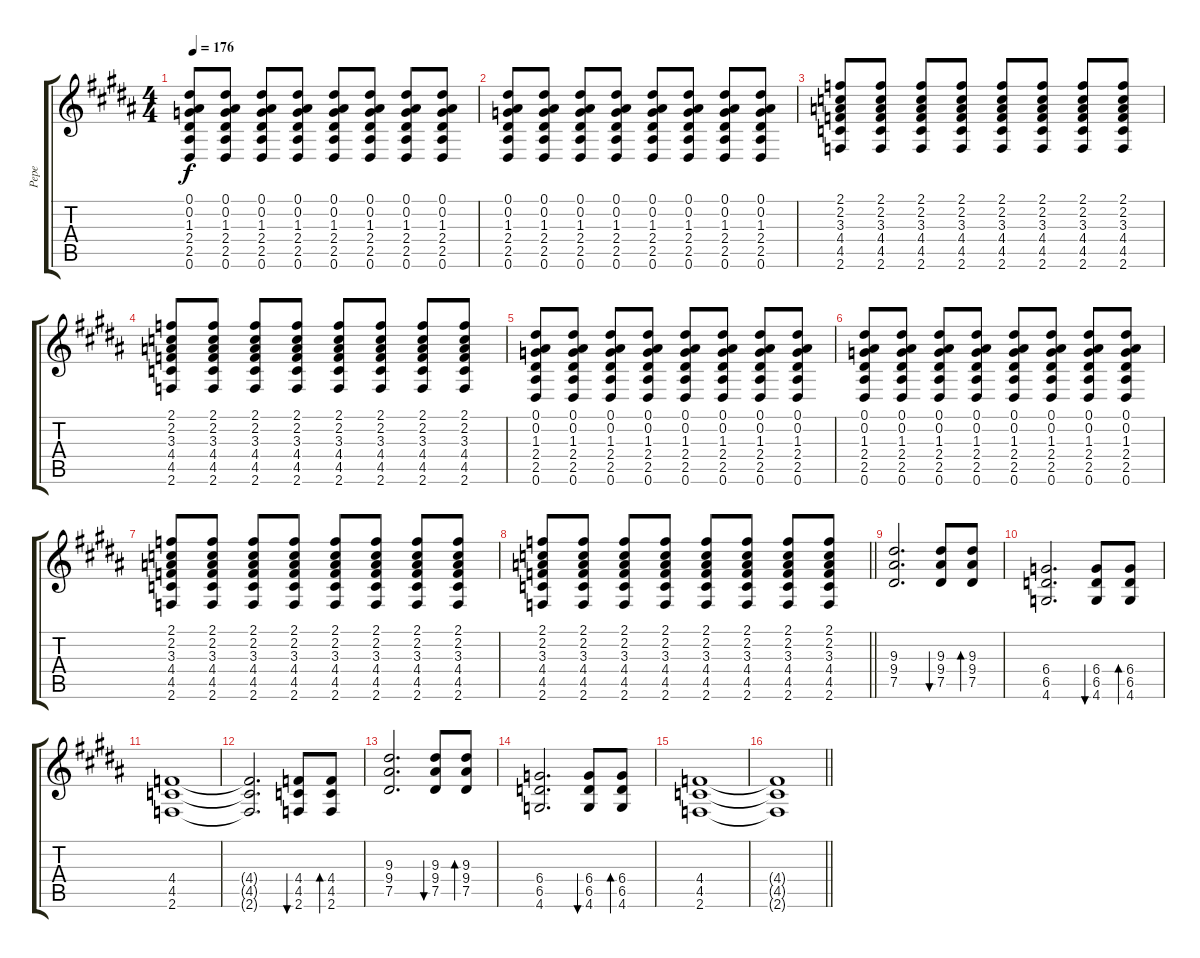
\track ("Pepe" "Pepe") {instrument distortionguitar}
\staff {score tabs}
\tuning (Eb4 Bb3 Gb3 Db3 Ab2 Eb2) {hide}
\ts (4 4)
\tempo 176
\clef g2
\ks b
(0.1 0.2 1.3 2.4 2.5 0.6).8{dy f} (0.1 0.2 1.3 2.4 2.5 0.6).8 (0.1 0.2 1.3 2.4 2.5 0.6).8 (0.1 0.2 1.3 2.4 2.5 0.6).8 (0.1 0.2 1.3 2.4 2.5 0.6).8 (0.1 0.2 1.3 2.4 2.5 0.6).8 (0.1 0.2 1.3 2.4 2.5 0.6).8 (0.1 0.2 1.3 2.4 2.5 0.6).8 |
(0.1 0.2 1.3 2.4 2.5 0.6).8 (0.1 0.2 1.3 2.4 2.5 0.6).8 (0.1 0.2 1.3 2.4 2.5 0.6).8 (0.1 0.2 1.3 2.4 2.5 0.6).8 (0.1 0.2 1.3 2.4 2.5 0.6).8 (0.1 0.2 1.3 2.4 2.5 0.6).8 (0.1 0.2 1.3 2.4 2.5 0.6).8 (0.1 0.2 1.3 2.4 2.5 0.6).8 |
(2.1 2.2 3.3 4.4 4.5 2.6).8 (2.1 2.2 3.3 4.4 4.5 2.6).8 (2.1 2.2 3.3 4.4 4.5 2.6).8 (2.1 2.2 3.3 4.4 4.5 2.6).8 (2.1 2.2 3.3 4.4 4.5 2.6).8 (2.1 2.2 3.3 4.4 4.5 2.6).8 (2.1 2.2 3.3 4.4 4.5 2.6).8 (2.1 2.2 3.3 4.4 4.5 2.6).8 |
(2.1 2.2 3.3 4.4 4.5 2.6).8 (2.1 2.2 3.3 4.4 4.5 2.6).8 (2.1 2.2 3.3 4.4 4.5 2.6).8 (2.1 2.2 3.3 4.4 4.5 2.6).8 (2.1 2.2 3.3 4.4 4.5 2.6).8 (2.1 2.2 3.3 4.4 4.5 2.6).8 (2.1 2.2 3.3 4.4 4.5 2.6).8 (2.1 2.2 3.3 4.4 4.5 2.6).8 |
(0.1 0.2 1.3 2.4 2.5 0.6).8 (0.1 0.2 1.3 2.4 2.5 0.6).8 (0.1 0.2 1.3 2.4 2.5 0.6).8 (0.1 0.2 1.3 2.4 2.5 0.6).8 (0.1 0.2 1.3 2.4 2.5 0.6).8 (0.1 0.2 1.3 2.4 2.5 0.6).8 (0.1 0.2 1.3 2.4 2.5 0.6).8 (0.1 0.2 1.3 2.4 2.5 0.6).8 |
(0.1 0.2 1.3 2.4 2.5 0.6).8 (0.1 0.2 1.3 2.4 2.5 0.6).8 (0.1 0.2 1.3 2.4 2.5 0.6).8 (0.1 0.2 1.3 2.4 2.5 0.6).8 (0.1 0.2 1.3 2.4 2.5 0.6).8 (0.1 0.2 1.3 2.4 2.5 0.6).8 (0.1 0.2 1.3 2.4 2.5 0.6).8 (0.1 0.2 1.3 2.4 2.5 0.6).8 |
(2.1 2.2 3.3 4.4 4.5 2.6).8 (2.1 2.2 3.3 4.4 4.5 2.6).8 (2.1 2.2 3.3 4.4 4.5 2.6).8 (2.1 2.2 3.3 4.4 4.5 2.6).8 (2.1 2.2 3.3 4.4 4.5 2.6).8 (2.1 2.2 3.3 4.4 4.5 2.6).8 (2.1 2.2 3.3 4.4 4.5 2.6).8 (2.1 2.2 3.3 4.4 4.5 2.6).8 |
\barLineRight lightlight
(2.1 2.2 3.3 4.4 4.5 2.6).8 (2.1 2.2 3.3 4.4 4.5 2.6).8 (2.1 2.2 3.3 4.4 4.5 2.6).8 (2.1 2.2 3.3 4.4 4.5 2.6).8 (2.1 2.2 3.3 4.4 4.5 2.6).8 (2.1 2.2 3.3 4.4 4.5 2.6).8 (2.1 2.2 3.3 4.4 4.5 2.6).8 (2.1 2.2 3.3 4.4 4.5 2.6).8 |
(9.3 9.4 7.5).2{d} (9.3 9.4 7.5).8{bu 60} (9.3 9.4 7.5).8{bd 60} |
(6.4 6.5 4.6).2{d} (6.4 6.5 4.6).8{bu 60} (6.4 6.5 4.6).8{bd 60} |
(4.4 4.5 2.6).1 |
(4.4{t} 4.5{t} 2.6{t}).2{d} (4.4 4.5 2.6).8{bu 60} (4.4 4.5 2.6).8{bd 60} |
(9.3 9.4 7.5).2{d} (9.3 9.4 7.5).8{bu 60} (9.3 9.4 7.5).8{bd 60} |
(6.4 6.5 4.6).2{d} (6.4 6.5 4.6).8{bu 60} (6.4 6.5 4.6).8{bd 60} |
(4.4 4.5 2.6).1 |
\barLineRight lightlight
(4.4{t} 4.5{t} 2.6{t}).1
